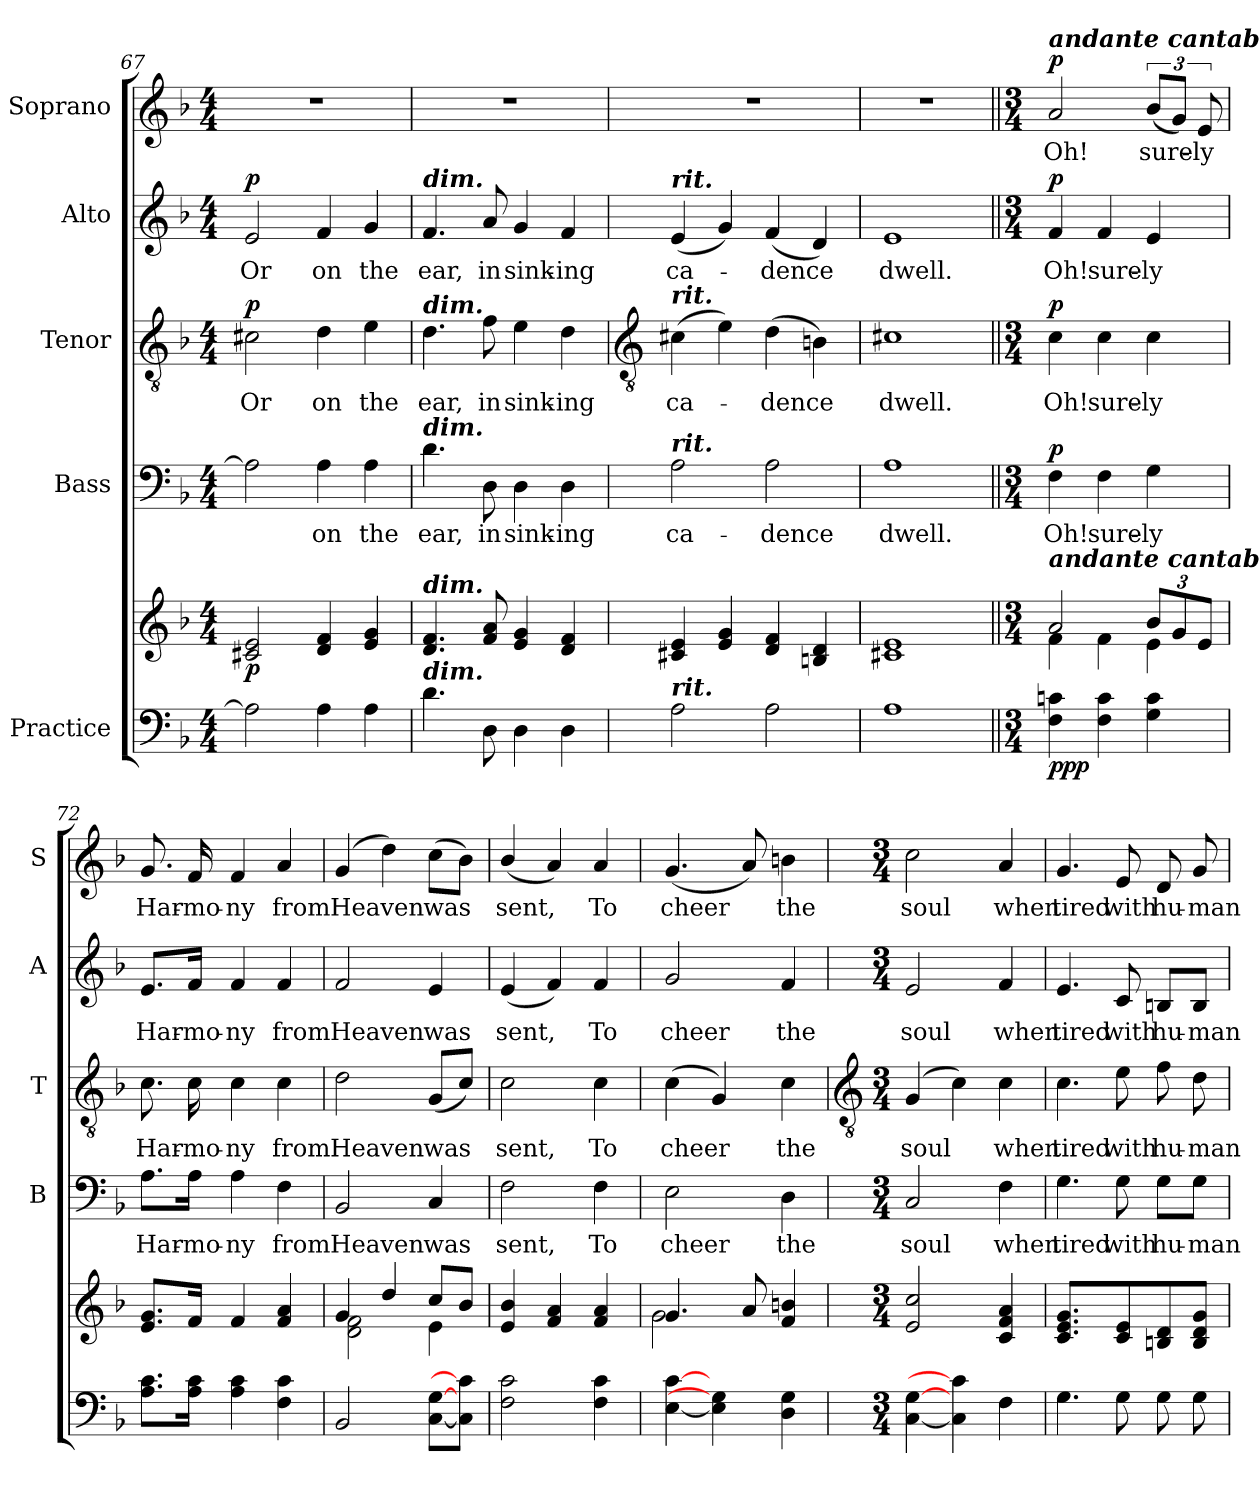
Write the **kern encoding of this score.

**kern	**kern	**dynam	**kern	**text	**dynam	**kern	**text	**dynam	**kern	**text	**dynam	**kern	**text	**dynam
*part5	*part5	*part5	*part4	*part4	*part4	*part3	*part3	*part3	*part2	*part2	*part2	*part1	*part1	*part1
*staff6	*staff5	*staff5/6	*staff4	*staff4	*staff4	*staff3	*staff3	*staff3	*staff2	*staff2	*staff2	*staff1	*staff1	*staff1
*I"Practice	*	*	*I"Bass	*	*	*I"Tenor	*	*	*I"Alto	*	*	*I"Soprano	*	*
*	*	*	*I'B	*	*	*I'T	*	*	*I'A	*	*	*I'S	*	*
*clefF4	*clefG2	*	*clefF4	*	*	*clefGv2	*	*	*clefG2	*	*	*clefG2	*	*
*k[b-]	*k[b-]	*	*k[b-]	*	*	*k[b-]	*	*	*k[b-]	*	*	*k[b-]	*	*
*F:	*F:	*	*F:	*	*	*F:	*	*	*F:	*	*	*F:	*	*
*M4/4	*M4/4	*	*M4/4	*	*	*M4/4	*	*	*M4/4	*	*	*M4/4	*	*
=67	=67	=67	=67	=67	=67	=67	=67	=67	=67	=67	=67	=67	=67	=67
*	*^	*	*	*	*	*	*	*	*	*	*	*	*	*
!	!	!	!LO:DY:b	!	!	!	!	!LO:LY:b	!LO:DY:b	!	!LO:LY:b	!LO:DY:b	!	!	!
2A]	2c#X/ 2e/	1ryy	p	2A]	.	.	2c#X	Or	p	2e	Or	p	1r	.	.
!	!	!	!	!	!LO:LY:b	!	!	!LO:LY:b	!	!	!LO:LY:b	!	!	!	!
4A	4d/ 4f/	.	.	4A	on	.	4d	on	.	4f	on	.	.	.	.
!	!	!	!	!	!LO:LY:b	!	!	!LO:LY:b	!	!	!LO:LY:b	!	!	!	!
4A	4e/ 4g/	.	.	4A	the	.	4e	the	.	4g	the	.	.	.	.
=68	=68	=68	=68	=68	=68	=68	=68	=68	=68	=68	=68	=68	=68	=68	=68
!	!	!	!	!	!	!	!	!	!	!LO:TX:a:Bi:t=dim.	!	!	!	!	!
!	!	!	!	!	!	!	!LO:TX:a:Bi:t=dim.	!	!	!	!	!	!	!	!
!	!	!	!	!LO:TX:a:Bi:t=dim.	!	!	!	!	!	!	!	!	!	!	!
!	!LO:TX:a:Bi:t=dim.	!	!	!	!	!	!	!	!	!	!	!	!	!	!
!LO:TX:a:Bi:t=dim.	!	!	!	!	!	!	!	!	!	!	!	!	!	!	!
!	!	!	!	!	!LO:LY:b	!	!	!LO:LY:b	!	!	!LO:LY:b	!	!	!	!
4.d	4.d/ 4.f/	1ryy	.	4.d	ear,	.	4.d	ear,	.	4.f	ear,	.	1r	.	.
!	!	!	!	!	!LO:LY:b	!	!	!LO:LY:b	!	!	!LO:LY:b	!	!	!	!
8D	8f/ 8a/	.	.	8D	in	.	8f	in	.	8a	in	.	.	.	.
!	!	!	!	!	!LO:LY:b	!	!	!LO:LY:b	!	!	!LO:LY:b	!	!	!	!
4D	4e/ 4g/	.	.	4D	sink-	.	4e	sink-	.	4g	sink-	.	.	.	.
!	!	!	!	!	!LO:LY:b	!	!	!LO:LY:b	!	!	!LO:LY:b	!	!	!	!
4D	4d/ 4f/	.	.	4D	-ing	.	4d	-ing	.	4f	-ing	.	.	.	.
!!LO:LB:g=z
=69	=69	=69	=69	=69	=69	=69	=69	=69	=69	=69	=69	=69	=69	=69	=69
*	*	*	*	*	*	*	*clefGv2	*	*	*	*	*	*	*	*
!	!	!	!	!	!	!	!	!	!	!LO:TX:a:Bi:t=rit.	!	!	!	!	!
!	!	!	!	!	!	!	!LO:TX:a:Bi:t=rit.	!	!	!	!	!	!	!	!
!	!	!	!	!LO:TX:a:Bi:t=rit.	!	!	!	!	!	!	!	!	!	!	!
!LO:TX:a:Bi:t=rit.	!	!	!	!	!	!	!	!	!	!	!	!	!	!	!
!	!	!	!	!	!LO:LY:b	!	!	!LO:LY:b	!	!	!LO:LY:b	!	!	!	!
2A	4c#X/ 4e/	1ryy	.	2A	ca-	.	(>4c#X	ca-	.	(<4e	ca-	.	1r	.	.
.	4e/ 4g/	.	.	.	.	.	4e)	.	.	4g)	.	.	.	.	.
!	!	!	!	!	!LO:LY:b	!	!	!LO:LY:b	!	!	!LO:LY:b	!	!	!	!
2A	4d/ 4f/	.	.	2A	-dence	.	(>4d	dence	.	(<4f	dence	.	.	.	.
.	4Bn/ 4d/	.	.	.	.	.	4Bn)	.	.	4d)	.	.	.	.	.
=70	=70	=70	=70	=70	=70	=70	=70	=70	=70	=70	=70	=70	=70	=70	=70
!	!	!	!	!	!LO:LY:b	!	!	!LO:LY:b	!	!	!LO:LY:b	!	!	!	!
1A	1c#X/ 1e/	1ryy	.	1A	dwell.	.	1c#X	dwell.	.	1e	dwell.	.	1r	.	.
=71||	=71||	=71||	=71||	=71||	=71||	=71||	=71||	=71||	=71||	=71||	=71||	=71||	=71||	=71||	=71||
*M3/4	*M3/4	*	*	*M3/4	*	*	*M3/4	*	*	*M3/4	*	*	*M3/4	*	*
!	!	!	!	!	!	!	!	!	!	!	!	!	!LO:TX:a:Bi:t=andante cantabile	!	!
!	!LO:TX:a:Bi:t=andante cantabile	!	!	!	!	!	!	!	!	!	!	!	!	!	!
!	!	!	!LO:DY:b=2	!	!LO:LY:b	!	!	!LO:LY:b	!	!	!LO:LY:b	!	!	!LO:LY:b	!
!	!	!	!LO:DY:n=1:b	!	!	!	!	!	!	!	!	!	!	!	!
!	!	!	!LO:DY:n=2:b	!	!	!LO:DY:b	!	!	!LO:DY:b	!	!	!LO:DY:b	!	!	!LO:DY:b
4F 4cn	2a/	4f\	p p p	4F	Oh!	p	4c	Oh!	p	4f	Oh!	p	2a	Oh!	p
!	!	!	!	!	!LO:LY:b	!	!	!LO:LY:b	!	!	!LO:LY:b	!	!	!	!
4F 4c	.	4f\	.	4F	sure-	.	4c	sure-	.	4f	sure-	.	.	.	.
!	!	!	!	!	!LO:LY:b	!	!	!LO:LY:b	!	!	!LO:LY:b	!	!	!LO:LY:b	!
4G 4c	12b-/L	4e\	.	4G	-ly	.	4c	-ly	.	4e	-ly	.	(<12b-L	sure-	.
.	12g/	.	.	.	.	.	.	.	.	.	.	.	12gJ)	.	.
!	!	!	!	!	!	!	!	!	!	!	!	!	!	!LO:LY:b	!
.	12e/J	.	.	.	.	.	.	.	.	.	.	.	12e	ly	.
=72	=72	=72	=72	=72	=72	=72	=72	=72	=72	=72	=72	=72	=72	=72	=72
!	!	!	!	!	!LO:LY:b	!	!	!LO:LY:b	!	!	!LO:LY:b	!	!	!LO:LY:b	!
8.A 8.cL	8.e/ 8.g/L	2.ryy	.	8.A\L	Har-	.	8.c	Har-	.	8.e/L	Har-	.	8.g	Har-	.
!	!	!	!	!	!LO:LY:b	!	!	!LO:LY:b	!	!	!LO:LY:b	!	!	!LO:LY:b	!
16A 16cJ	16f/J	.	.	16A\Jk	-mo-	.	16c	-mo-	.	16f/Jk	-mo-	.	16f	-mo-	.
!	!	!	!	!	!LO:LY:b	!	!	!LO:LY:b	!	!	!LO:LY:b	!	!	!LO:LY:b	!
4A 4c	4f/	.	.	4A	-ny	.	4c	-ny	.	4f	-ny	.	4f	-ny	.
!	!	!	!	!	!LO:LY:b	!	!	!LO:LY:b	!	!	!LO:LY:b	!	!	!LO:LY:b	!
4F 4c	4f/ 4a/	.	.	4F	from	.	4c	from	.	4f	from	.	4a	from	.
=73	=73	=73	=73	=73	=73	=73	=73	=73	=73	=73	=73	=73	=73	=73	=73
!	!	!	!	!	!LO:LY:b	!	!	!LO:LY:b	!	!	!LO:LY:b	!	!	!LO:LY:b	!
2BB-	4g/	2d\ 2f\	.	2BB-	Heaven	.	2d	Heaven	.	2f	Heaven	.	(<4g	Heaven	.
.	4dd/	.	.	.	.	.	.	.	.	.	.	.	4dd)	.	.
!	!	!	!	!	!LO:LY:b	!	!	!LO:LY:b	!	!	!LO:LY:b	!	!	!LO:LY:b	!
[8C [8GL	8cc/L	4e\	.	4C	was	.	(<8GL	was	.	4e	was	.	(>8ccL	was	.
8C] 8c]J	8b-/J	.	.	.	.	.	8cJ)	.	.	.	.	.	8b-J)	.	.
=74	=74	=74	=74	=74	=74	=74	=74	=74	=74	=74	=74	=74	=74	=74	=74
!	!	!	!	!	!LO:LY:b	!	!	!LO:LY:b	!	!	!LO:LY:b	!	!	!LO:LY:b	!
2F 2c	4e/ 4b-/	2.ryy	.	2F	sent,	.	2c	sent,	.	(<4e	sent,	.	(<4b-/	sent,	.
.	4f/ 4a/	.	.	.	.	.	.	.	.	4f)	.	.	4a)	.	.
!	!	!	!	!	!LO:LY:b	!	!	!LO:LY:b	!	!	!LO:LY:b	!	!	!LO:LY:b	!
4F 4c	4f/ 4a/	.	.	4F	To	.	4c	To	.	4f	To	.	4a	To	.
=75	=75	=75	=75	=75	=75	=75	=75	=75	=75	=75	=75	=75	=75	=75	=75
!	!	!	!	!	!LO:LY:b	!	!	!LO:LY:b	!	!	!LO:LY:b	!	!	!LO:LY:b	!
[4E [4c	4.g/	2g\	.	2E	cheer	.	(<4c	cheer	.	2g	cheer	.	(<4.g	cheer	.
4E] 4G]	.	.	.	.	.	.	4G)	.	.	.	.	.	.	.	.
.	8a/	.	.	.	.	.	.	.	.	.	.	.	8a)	.	.
!	!	!	!	!	!LO:LY:b	!	!	!LO:LY:b	!	!	!LO:LY:b	!	!	!LO:LY:b	!
4D 4G	4f/ 4bn/	4ryy	.	4D	the	.	4c	the	.	4f	the	.	4bn	the	.
!!LO:LB:g=z
=76	=76	=76	=76	=76	=76	=76	=76	=76	=76	=76	=76	=76	=76	=76	=76
*	*	*	*	*	*	*	*clefGv2	*	*	*	*	*	*	*	*
*M3/4	*M3/4	*	*	*M3/4	*	*	*M3/4	*	*	*M3/4	*	*	*M3/4	*	*
!	!	!	!	!	!LO:LY:b	!	!	!LO:LY:b	!	!	!LO:LY:b	!	!	!LO:LY:b	!
[4C [4G	2e/ 2cc/	2.ryy	.	2C	soul	.	(<4G	soul	.	2e	soul	.	2cc	soul	.
4C] 4c]	.	.	.	.	.	.	4c)	.	.	.	.	.	.	.	.
!	!	!	!	!	!LO:LY:b	!	!	!LO:LY:b	!	!	!LO:LY:b	!	!	!LO:LY:b	!
4F	4c/ 4f/ 4a/	.	.	4F	when	.	4c	when	.	4f	when	.	4a	when	.
=77	=77	=77	=77	=77	=77	=77	=77	=77	=77	=77	=77	=77	=77	=77	=77
!	!	!	!	!	!LO:LY:b	!	!	!LO:LY:b	!	!	!LO:LY:b	!	!	!LO:LY:b	!
4.G	4.c/ 4.e/ 4.g/	2ryy	.	4.G	tired	.	4.c	tired	.	4.e	tired	.	4.g	tired	.
!	!	!	!	!	!LO:LY:b	!	!	!LO:LY:b	!	!	!LO:LY:b	!	!	!LO:LY:b	!
8G	8c/ 8e/	.	.	8G	with	.	8e	with	.	8c	with	.	8e	with	.
!	!	!	!	!	!LO:LY:b	!	!	!LO:LY:b	!	!	!LO:LY:b	!	!	!LO:LY:b	!
8G	8Bn/ 8d/	8ryy	.	8G\L	hu-	.	8f	hu-	.	8Bn/L	hu-	.	8d	hu-	.
!	!	!	!	!	!LO:LY:b	!	!	!LO:LY:b	!	!	!LO:LY:b	!	!	!LO:LY:b	!
8G	8B/ 8d/ 8g/J	8ryy	.	8G\J	-man	.	8d	-man	.	8B/J	-man	.	8g	-man	.
*	*v	*v	*	*	*	*	*	*	*	*	*	*	*	*	*
=	=	=	=	=	=	=	=	=	=	=	=	=	=	=
*-	*-	*-	*-	*-	*-	*-	*-	*-	*-	*-	*-	*-	*-	*-
